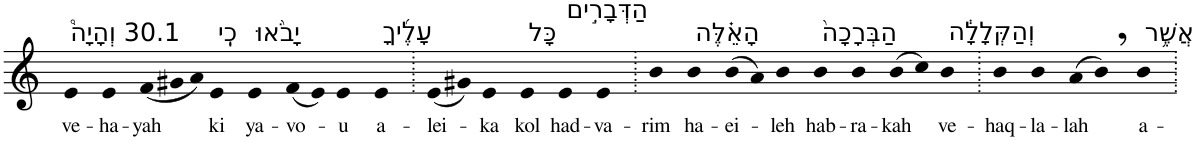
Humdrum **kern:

**kern	**text
*part1	*part1
*staff1	*staff1
*I"Piano	*
*I'Pno	*
*clefG2	*
*k[]	*
=1	=1
!LO:TX:a:t=30.1 וְהָיָה֩	!
!	!LO:LY:b
4e	ve-
!	!LO:LY:b
4e	-ha-
!	!LO:LY:b
(12f	-yah
12g#X	.
12a)	.
!LO:TX:a:t=כִֽי	!
!	!LO:LY:b
4e	ki
!LO:TX:a:t=יָבֹ֨אוּ	!
!	!LO:LY:b
4e	ya-
!	!LO:LY:b
(8f	-vo-
8e)	.
!	!LO:LY:b
4e	-u
!LO:TX:a:t=עָלֶ֜יךָ	!
!	!LO:LY:b
4e	a-
=2.	=2.
!	!LO:LY:b
(8e	-lei-
8g#X)	.
!	!LO:LY:b
4e	-ka
!LO:TX:a:t=כָּל	!
!	!LO:LY:b
4e	kol
!LO:TX:a:t=הַדְּבָרִ֣ים	!
!	!LO:LY:b
4e	had-
!	!LO:LY:b
4e	-va-
=3.	=3.
!	!LO:LY:b
4b	-rim
!LO:TX:a:t=הָאֵ֗לֶּה	!
!	!LO:LY:b
4b	ha-
!	!LO:LY:b
(8b	-ei-
8a)	.
!	!LO:LY:b
4b	-leh
!LO:TX:a:t=הַבְּרָכָה֙	!
!	!LO:LY:b
4b	hab-
!	!LO:LY:b
4b	-ra-
!	!LO:LY:b
(8b	-kah
8cc)	.
!LO:TX:a:t=וְהַקְּלָלָ֔ה	!
!	!LO:LY:b
4b	ve-
=4.	=4.
!	!LO:LY:b
4b	-haq-
!	!LO:LY:b
4b	-la-
!	!LO:LY:b
(8a	-lah
8b,)	.
!LO:TX:a:t=אֲשֶׁ֥ר	!
!	!LO:LY:b
4b	a-
=.	=.
*-	*-
